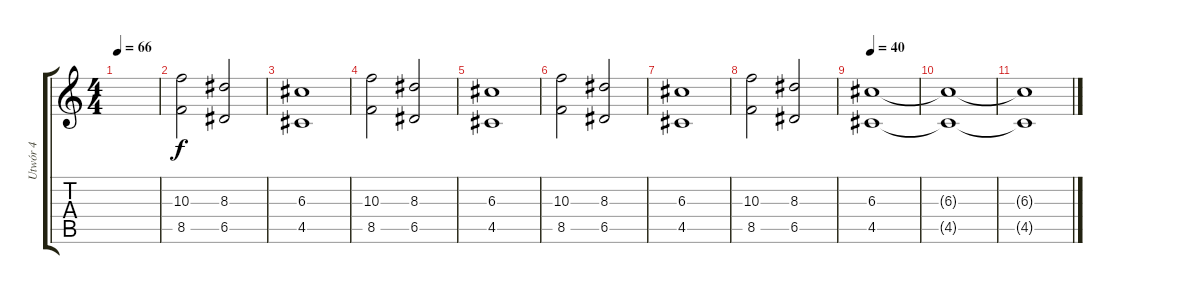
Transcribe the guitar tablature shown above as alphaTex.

\track ("Utwór 4" "Utwór 4") {instrument overdrivenguitar}
\staff {score tabs}
\tuning (E4 B3 G3 D3 A2 E2) {hide}
\ts (4 4)
\tempo 66
\clef g2
\ks c
|
(10.3 8.5).2 (8.3 6.5).2 |
(6.3 4.5).1 |
(10.3 8.5).2 (8.3 6.5).2 |
(6.3 4.5).1 |
(10.3 8.5).2 (8.3 6.5).2 |
(6.3 4.5).1 |
(10.3 8.5).2 (8.3 6.5).2 |
\tempo 40
(6.3 4.5).1 |
(6.3{t} 4.5{t}).1 |
(6.3{t} 4.5{t}).1
